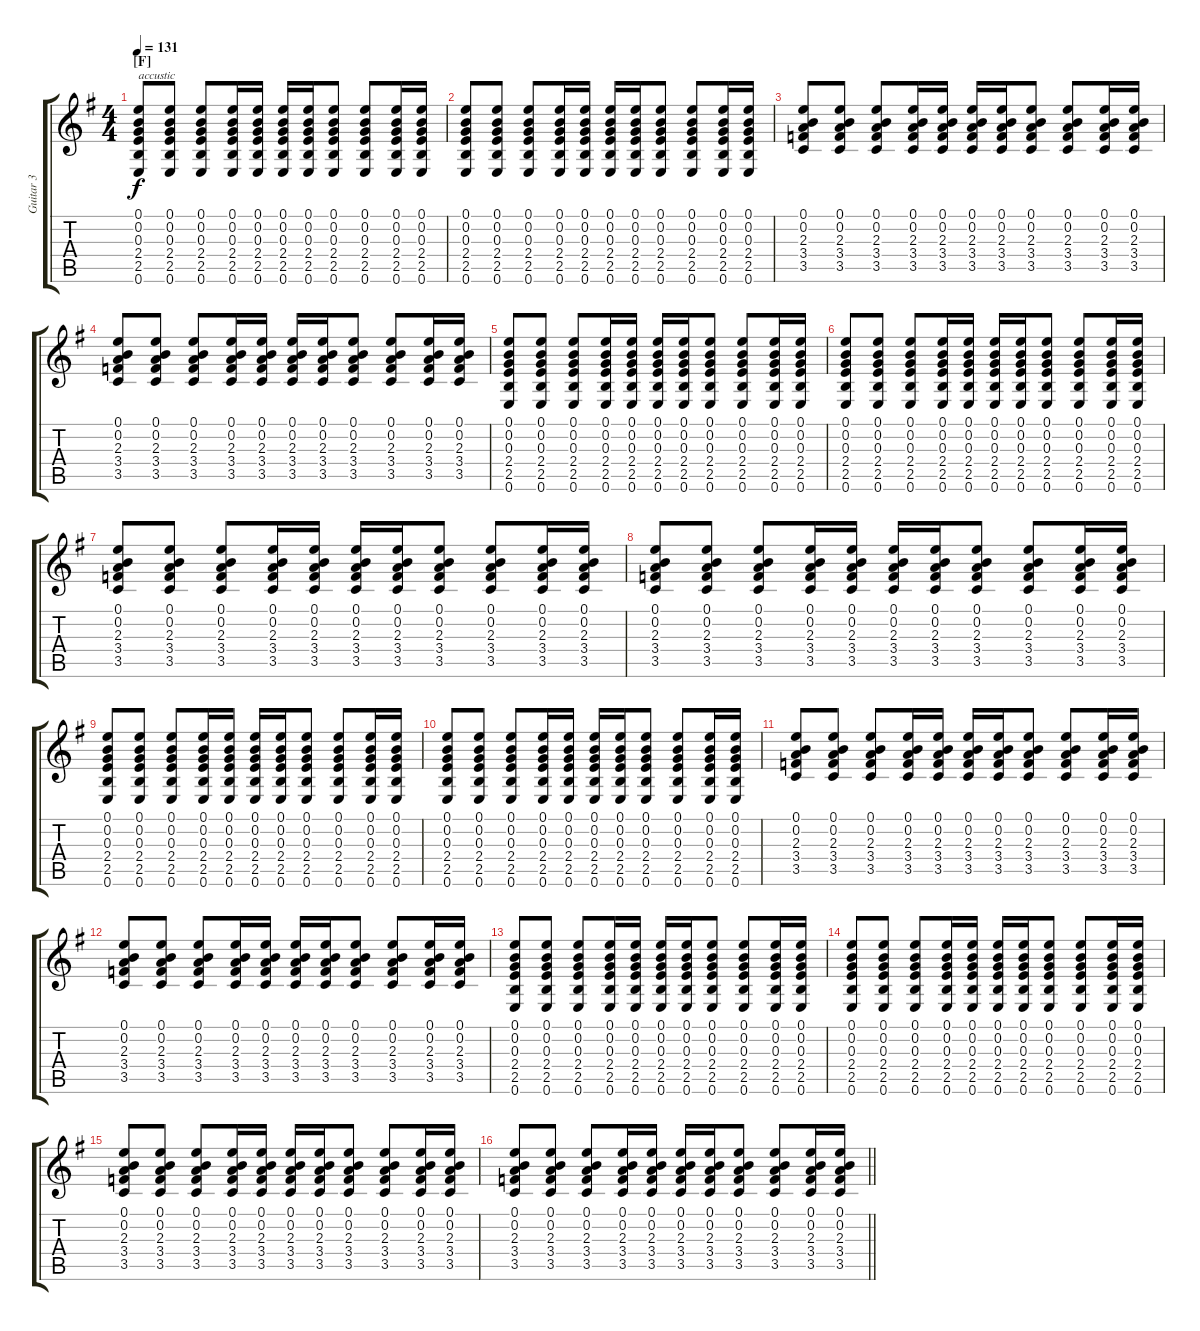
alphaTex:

\track ("Guitar 3" "Guitar 3") {instrument distortionguitar}
\staff {score tabs}
\tuning (E4 B3 G3 D3 A2 E2) {hide}
\ts (4 4)
\section ("" "[F]")
\tempo 131
\clef g2
\ks eminor
(0.1 0.2 0.3 2.4 2.5 0.6).8{txt "accustic" dy f instrument acousticguitarsteel} (0.1 0.2 0.3 2.4 2.5 0.6).8 (0.1 0.2 0.3 2.4 2.5 0.6).8 (0.1 0.2 0.3 2.4 2.5 0.6).16 (0.1 0.2 0.3 2.4 2.5 0.6).16 (0.1 0.2 0.3 2.4 2.5 0.6).16 (0.1 0.2 0.3 2.4 2.5 0.6).16 (0.1 0.2 0.3 2.4 2.5 0.6).8 (0.1 0.2 0.3 2.4 2.5 0.6).8 (0.1 0.2 0.3 2.4 2.5 0.6).16 (0.1 0.2 0.3 2.4 2.5 0.6).16 |
(0.1 0.2 0.3 2.4 2.5 0.6).8 (0.1 0.2 0.3 2.4 2.5 0.6).8 (0.1 0.2 0.3 2.4 2.5 0.6).8 (0.1 0.2 0.3 2.4 2.5 0.6).16 (0.1 0.2 0.3 2.4 2.5 0.6).16 (0.1 0.2 0.3 2.4 2.5 0.6).16 (0.1 0.2 0.3 2.4 2.5 0.6).16 (0.1 0.2 0.3 2.4 2.5 0.6).8 (0.1 0.2 0.3 2.4 2.5 0.6).8 (0.1 0.2 0.3 2.4 2.5 0.6).16 (0.1 0.2 0.3 2.4 2.5 0.6).16 |
(0.1 0.2 2.3 3.4 3.5).8 (0.1 0.2 2.3 3.4 3.5).8 (0.1 0.2 2.3 3.4 3.5).8 (0.1 0.2 2.3 3.4 3.5).16 (0.1 0.2 2.3 3.4 3.5).16 (0.1 0.2 2.3 3.4 3.5).16 (0.1 0.2 2.3 3.4 3.5).16 (0.1 0.2 2.3 3.4 3.5).8 (0.1 0.2 2.3 3.4 3.5).8 (0.1 0.2 2.3 3.4 3.5).16 (0.1 0.2 2.3 3.4 3.5).16 |
(0.1 0.2 2.3 3.4 3.5).8 (0.1 0.2 2.3 3.4 3.5).8 (0.1 0.2 2.3 3.4 3.5).8 (0.1 0.2 2.3 3.4 3.5).16 (0.1 0.2 2.3 3.4 3.5).16 (0.1 0.2 2.3 3.4 3.5).16 (0.1 0.2 2.3 3.4 3.5).16 (0.1 0.2 2.3 3.4 3.5).8 (0.1 0.2 2.3 3.4 3.5).8 (0.1 0.2 2.3 3.4 3.5).16 (0.1 0.2 2.3 3.4 3.5).16 |
(0.1 0.2 0.3 2.4 2.5 0.6).8 (0.1 0.2 0.3 2.4 2.5 0.6).8 (0.1 0.2 0.3 2.4 2.5 0.6).8 (0.1 0.2 0.3 2.4 2.5 0.6).16 (0.1 0.2 0.3 2.4 2.5 0.6).16 (0.1 0.2 0.3 2.4 2.5 0.6).16 (0.1 0.2 0.3 2.4 2.5 0.6).16 (0.1 0.2 0.3 2.4 2.5 0.6).8 (0.1 0.2 0.3 2.4 2.5 0.6).8 (0.1 0.2 0.3 2.4 2.5 0.6).16 (0.1 0.2 0.3 2.4 2.5 0.6).16 |
(0.1 0.2 0.3 2.4 2.5 0.6).8 (0.1 0.2 0.3 2.4 2.5 0.6).8 (0.1 0.2 0.3 2.4 2.5 0.6).8 (0.1 0.2 0.3 2.4 2.5 0.6).16 (0.1 0.2 0.3 2.4 2.5 0.6).16 (0.1 0.2 0.3 2.4 2.5 0.6).16 (0.1 0.2 0.3 2.4 2.5 0.6).16 (0.1 0.2 0.3 2.4 2.5 0.6).8 (0.1 0.2 0.3 2.4 2.5 0.6).8 (0.1 0.2 0.3 2.4 2.5 0.6).16 (0.1 0.2 0.3 2.4 2.5 0.6).16 |
(0.1 0.2 2.3 3.4 3.5).8 (0.1 0.2 2.3 3.4 3.5).8 (0.1 0.2 2.3 3.4 3.5).8 (0.1 0.2 2.3 3.4 3.5).16 (0.1 0.2 2.3 3.4 3.5).16 (0.1 0.2 2.3 3.4 3.5).16 (0.1 0.2 2.3 3.4 3.5).16 (0.1 0.2 2.3 3.4 3.5).8 (0.1 0.2 2.3 3.4 3.5).8 (0.1 0.2 2.3 3.4 3.5).16 (0.1 0.2 2.3 3.4 3.5).16 |
(0.1 0.2 2.3 3.4 3.5).8 (0.1 0.2 2.3 3.4 3.5).8 (0.1 0.2 2.3 3.4 3.5).8 (0.1 0.2 2.3 3.4 3.5).16 (0.1 0.2 2.3 3.4 3.5).16 (0.1 0.2 2.3 3.4 3.5).16 (0.1 0.2 2.3 3.4 3.5).16 (0.1 0.2 2.3 3.4 3.5).8 (0.1 0.2 2.3 3.4 3.5).8 (0.1 0.2 2.3 3.4 3.5).16 (0.1 0.2 2.3 3.4 3.5).16 |
(0.1 0.2 0.3 2.4 2.5 0.6).8 (0.1 0.2 0.3 2.4 2.5 0.6).8 (0.1 0.2 0.3 2.4 2.5 0.6).8 (0.1 0.2 0.3 2.4 2.5 0.6).16 (0.1 0.2 0.3 2.4 2.5 0.6).16 (0.1 0.2 0.3 2.4 2.5 0.6).16 (0.1 0.2 0.3 2.4 2.5 0.6).16 (0.1 0.2 0.3 2.4 2.5 0.6).8 (0.1 0.2 0.3 2.4 2.5 0.6).8 (0.1 0.2 0.3 2.4 2.5 0.6).16 (0.1 0.2 0.3 2.4 2.5 0.6).16 |
(0.1 0.2 0.3 2.4 2.5 0.6).8 (0.1 0.2 0.3 2.4 2.5 0.6).8 (0.1 0.2 0.3 2.4 2.5 0.6).8 (0.1 0.2 0.3 2.4 2.5 0.6).16 (0.1 0.2 0.3 2.4 2.5 0.6).16 (0.1 0.2 0.3 2.4 2.5 0.6).16 (0.1 0.2 0.3 2.4 2.5 0.6).16 (0.1 0.2 0.3 2.4 2.5 0.6).8 (0.1 0.2 0.3 2.4 2.5 0.6).8 (0.1 0.2 0.3 2.4 2.5 0.6).16 (0.1 0.2 0.3 2.4 2.5 0.6).16 |
(0.1 0.2 2.3 3.4 3.5).8 (0.1 0.2 2.3 3.4 3.5).8 (0.1 0.2 2.3 3.4 3.5).8 (0.1 0.2 2.3 3.4 3.5).16 (0.1 0.2 2.3 3.4 3.5).16 (0.1 0.2 2.3 3.4 3.5).16 (0.1 0.2 2.3 3.4 3.5).16 (0.1 0.2 2.3 3.4 3.5).8 (0.1 0.2 2.3 3.4 3.5).8 (0.1 0.2 2.3 3.4 3.5).16 (0.1 0.2 2.3 3.4 3.5).16 |
(0.1 0.2 2.3 3.4 3.5).8 (0.1 0.2 2.3 3.4 3.5).8 (0.1 0.2 2.3 3.4 3.5).8 (0.1 0.2 2.3 3.4 3.5).16 (0.1 0.2 2.3 3.4 3.5).16 (0.1 0.2 2.3 3.4 3.5).16 (0.1 0.2 2.3 3.4 3.5).16 (0.1 0.2 2.3 3.4 3.5).8 (0.1 0.2 2.3 3.4 3.5).8 (0.1 0.2 2.3 3.4 3.5).16 (0.1 0.2 2.3 3.4 3.5).16 |
(0.1 0.2 0.3 2.4 2.5 0.6).8 (0.1 0.2 0.3 2.4 2.5 0.6).8 (0.1 0.2 0.3 2.4 2.5 0.6).8 (0.1 0.2 0.3 2.4 2.5 0.6).16 (0.1 0.2 0.3 2.4 2.5 0.6).16 (0.1 0.2 0.3 2.4 2.5 0.6).16 (0.1 0.2 0.3 2.4 2.5 0.6).16 (0.1 0.2 0.3 2.4 2.5 0.6).8 (0.1 0.2 0.3 2.4 2.5 0.6).8 (0.1 0.2 0.3 2.4 2.5 0.6).16 (0.1 0.2 0.3 2.4 2.5 0.6).16 |
(0.1 0.2 0.3 2.4 2.5 0.6).8 (0.1 0.2 0.3 2.4 2.5 0.6).8 (0.1 0.2 0.3 2.4 2.5 0.6).8 (0.1 0.2 0.3 2.4 2.5 0.6).16 (0.1 0.2 0.3 2.4 2.5 0.6).16 (0.1 0.2 0.3 2.4 2.5 0.6).16 (0.1 0.2 0.3 2.4 2.5 0.6).16 (0.1 0.2 0.3 2.4 2.5 0.6).8 (0.1 0.2 0.3 2.4 2.5 0.6).8 (0.1 0.2 0.3 2.4 2.5 0.6).16 (0.1 0.2 0.3 2.4 2.5 0.6).16 |
(0.1 0.2 2.3 3.4 3.5).8 (0.1 0.2 2.3 3.4 3.5).8 (0.1 0.2 2.3 3.4 3.5).8 (0.1 0.2 2.3 3.4 3.5).16 (0.1 0.2 2.3 3.4 3.5).16 (0.1 0.2 2.3 3.4 3.5).16 (0.1 0.2 2.3 3.4 3.5).16 (0.1 0.2 2.3 3.4 3.5).8 (0.1 0.2 2.3 3.4 3.5).8 (0.1 0.2 2.3 3.4 3.5).16 (0.1 0.2 2.3 3.4 3.5).16 |
\barLineRight lightlight
(0.1 0.2 2.3 3.4 3.5).8 (0.1 0.2 2.3 3.4 3.5).8 (0.1 0.2 2.3 3.4 3.5).8 (0.1 0.2 2.3 3.4 3.5).16 (0.1 0.2 2.3 3.4 3.5).16 (0.1 0.2 2.3 3.4 3.5).16 (0.1 0.2 2.3 3.4 3.5).16 (0.1 0.2 2.3 3.4 3.5).8 (0.1 0.2 2.3 3.4 3.5).8 (0.1 0.2 2.3 3.4 3.5).16 (0.1 0.2 2.3 3.4 3.5).16
